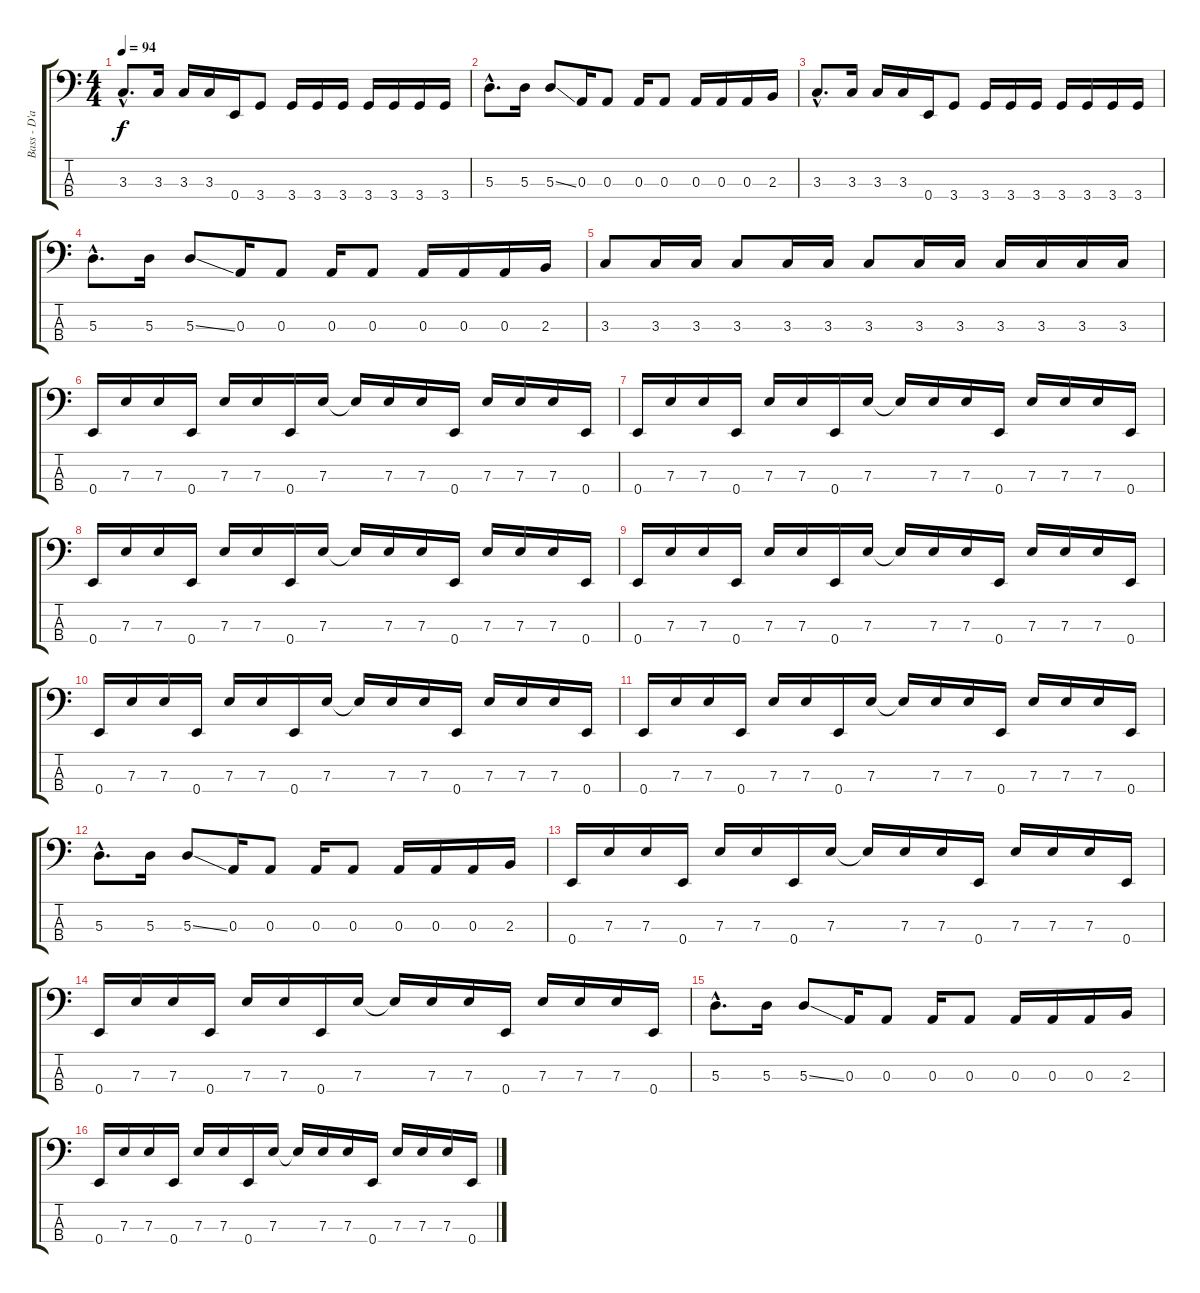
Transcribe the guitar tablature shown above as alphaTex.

\track ("Bass - D'arcy" "Bass - D'a") {instrument electricbasspick}
\staff {score tabs}
\tuning (G2 D2 A1 E1) {hide}
\ts (4 4)
\tempo 94
\clef f4
\ks c
3.3{hac}.8{d dy f} 3.3.16 3.3.16 3.3.16 0.4.16 3.4.8 3.4.16 3.4.16 3.4.16 3.4.16 3.4.16 3.4.16 3.4.16 |
5.3{hac}.8{d} 5.3.16 5.3{ss}.8 0.3.16 0.3.8 0.3.16 0.3.8 0.3.16 0.3.16 0.3.16 2.3.16 |
3.3{hac}.8{d} 3.3.16 3.3.16 3.3.16 0.4.16 3.4.8 3.4.16 3.4.16 3.4.16 3.4.16 3.4.16 3.4.16 3.4.16 |
5.3{hac}.8{d} 5.3.16 5.3{ss}.8 0.3.16 0.3.8 0.3.16 0.3.8 0.3.16 0.3.16 0.3.16 2.3.16 |
3.3.8 3.3.16 3.3.16 3.3.8 3.3.16 3.3.16 3.3.8 3.3.16 3.3.16 3.3.16 3.3.16 3.3.16 3.3.16 |
0.4.16 7.3.16 7.3.16 0.4.16 7.3.16 7.3.16 0.4.16 7.3.16 7.3{t}.16 7.3.16 7.3.16 0.4.16 7.3.16 7.3.16 7.3.16 0.4.16 |
0.4.16 7.3.16 7.3.16 0.4.16 7.3.16 7.3.16 0.4.16 7.3.16 7.3{t}.16 7.3.16 7.3.16 0.4.16 7.3.16 7.3.16 7.3.16 0.4.16 |
0.4.16 7.3.16 7.3.16 0.4.16 7.3.16 7.3.16 0.4.16 7.3.16 7.3{t}.16 7.3.16 7.3.16 0.4.16 7.3.16 7.3.16 7.3.16 0.4.16 |
0.4.16 7.3.16 7.3.16 0.4.16 7.3.16 7.3.16 0.4.16 7.3.16 7.3{t}.16 7.3.16 7.3.16 0.4.16 7.3.16 7.3.16 7.3.16 0.4.16 |
0.4.16 7.3.16 7.3.16 0.4.16 7.3.16 7.3.16 0.4.16 7.3.16 7.3{t}.16 7.3.16 7.3.16 0.4.16 7.3.16 7.3.16 7.3.16 0.4.16 |
0.4.16 7.3.16 7.3.16 0.4.16 7.3.16 7.3.16 0.4.16 7.3.16 7.3{t}.16 7.3.16 7.3.16 0.4.16 7.3.16 7.3.16 7.3.16 0.4.16 |
5.3{hac}.8{d} 5.3.16 5.3{ss}.8 0.3.16 0.3.8 0.3.16 0.3.8 0.3.16 0.3.16 0.3.16 2.3.16 |
0.4.16 7.3.16 7.3.16 0.4.16 7.3.16 7.3.16 0.4.16 7.3.16 7.3{t}.16 7.3.16 7.3.16 0.4.16 7.3.16 7.3.16 7.3.16 0.4.16 |
0.4.16 7.3.16 7.3.16 0.4.16 7.3.16 7.3.16 0.4.16 7.3.16 7.3{t}.16 7.3.16 7.3.16 0.4.16 7.3.16 7.3.16 7.3.16 0.4.16 |
5.3{hac}.8{d} 5.3.16 5.3{ss}.8 0.3.16 0.3.8 0.3.16 0.3.8 0.3.16 0.3.16 0.3.16 2.3.16 |
0.4.16 7.3.16 7.3.16 0.4.16 7.3.16 7.3.16 0.4.16 7.3.16 7.3{t}.16 7.3.16 7.3.16 0.4.16 7.3.16 7.3.16 7.3.16 0.4.16
